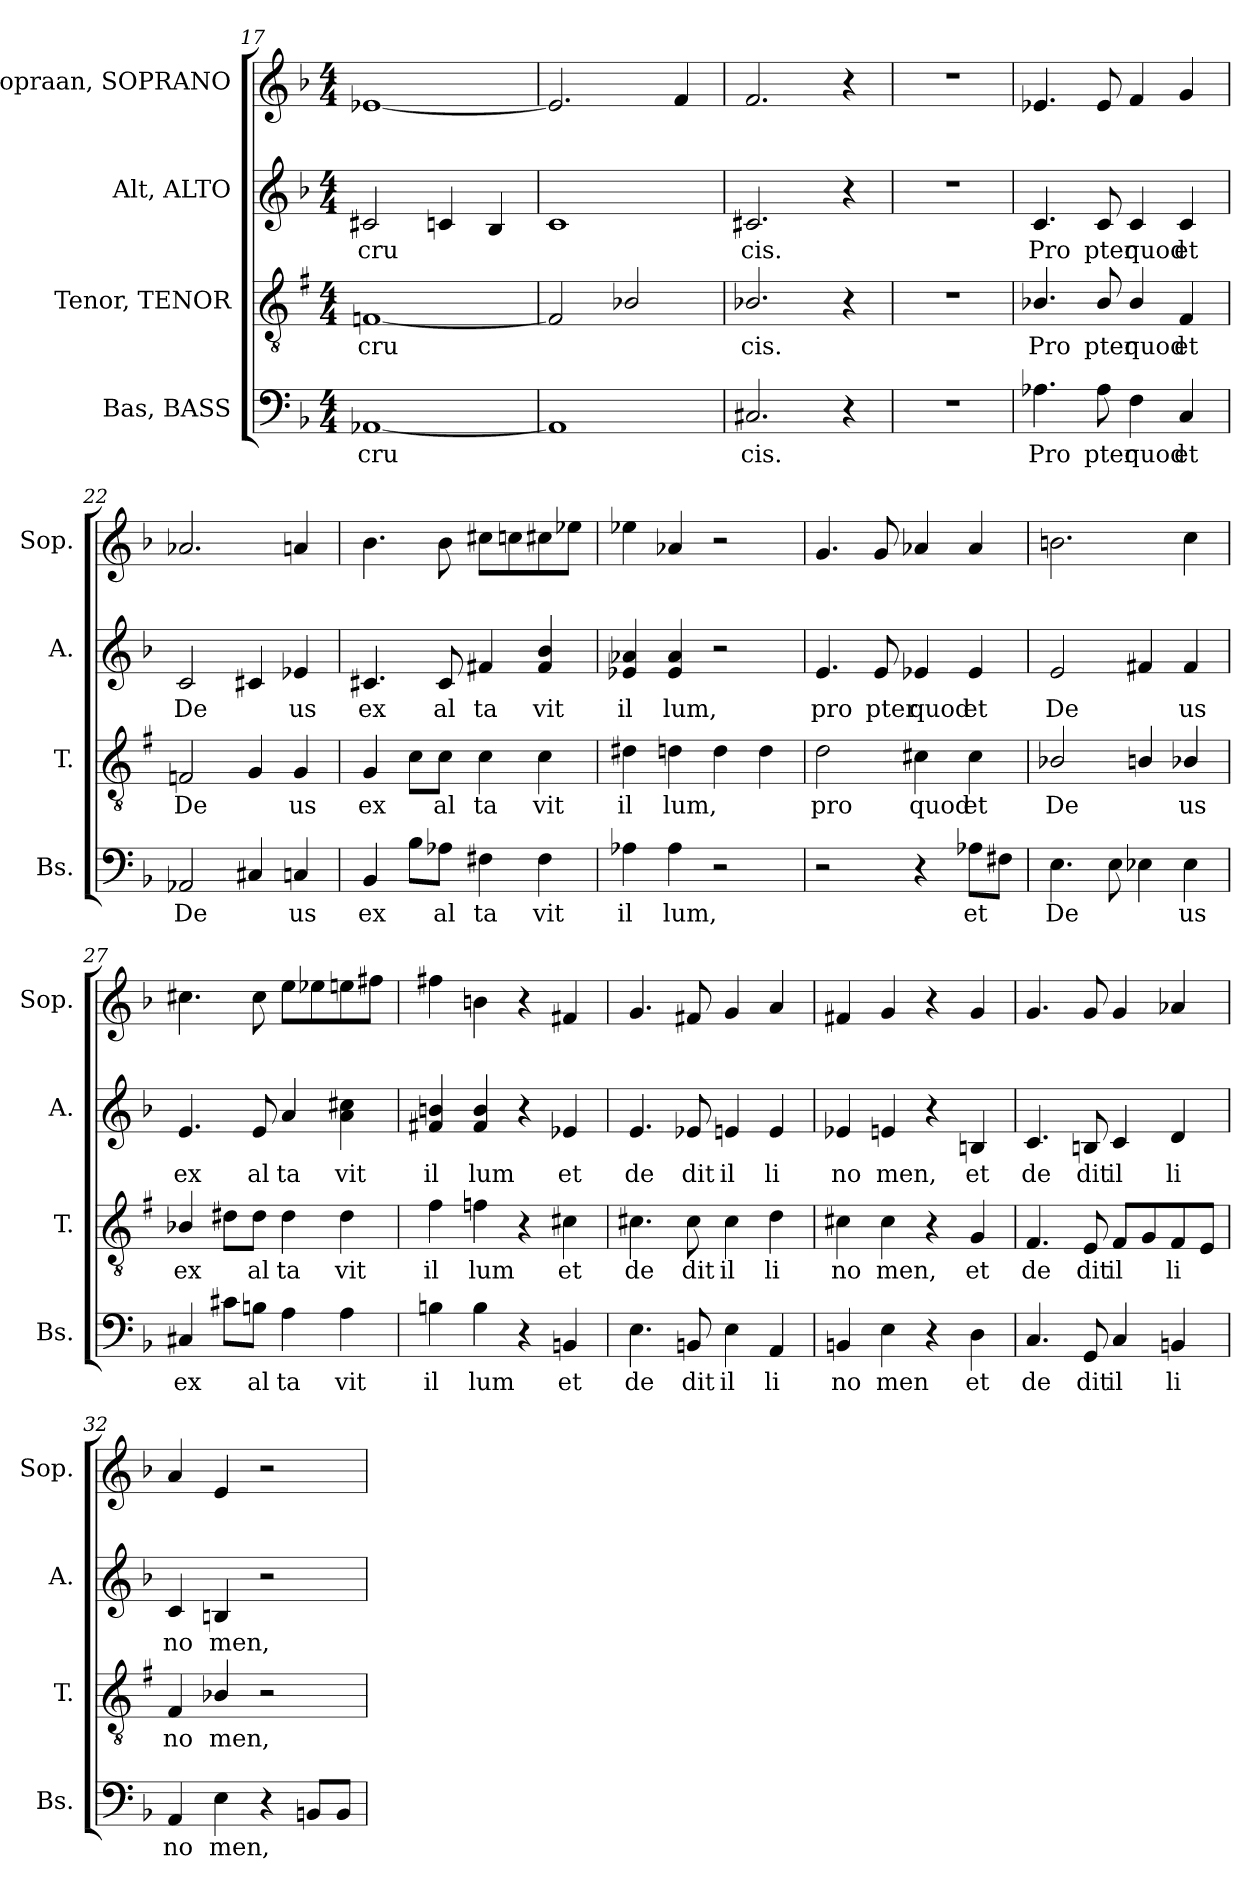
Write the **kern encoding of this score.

**kern	**text	**kern	**text	**kern	**text	**kern
*part4	*part4	*part3	*part3	*part2	*part2	*part1
*staff4	*staff4	*staff3	*staff3	*staff2	*staff2	*staff1
*I"Bas, BASS	*	*I"Tenor, TENOR	*	*I"Alt, ALTO	*	*I"Sopraan, SOPRANO
*I'Bs.	*	*I'T.	*	*I'A.	*	*I'Sop.
*clefF4	*	*clefGv2	*	*clefG2	*	*clefG2
*	*	*ITrd1c2	*	*	*	*
*k[b-]	*	*k[b-]	*	*k[b-]	*	*k[b-]
*M4/4	*	*M4/4	*	*M4/4	*	*M4/4
=17	=17	=17	=17	=17	=17	=17
!	!LO:LY:b	!	!LO:LY:b	!	!LO:LY:b	!
[1AA-X	cru	[1E-X	cru	2c#X/	cru	[1e-X
.	.	.	.	4cn/	.	.
.	.	.	.	4B-/	.	.
!!LO:LB:g=z
=18	=18	=18	=18	=18	=18	=18
1AA-]	.	2E-/]	.	1c	.	2.e-/]
.	.	2A-X/	.	.	.	.
.	.	.	.	.	.	4f/
=19	=19	=19	=19	=19	=19	=19
!	!LO:LY:b	!	!LO:LY:b	!	!LO:LY:b	!
2.C#X/	cis.	2.A-X/	cis.	2.c#X/	cis.	2.f/
4r	.	4r	.	4r	.	4r
=20	=20	=20	=20	=20	=20	=20
1r	.	1r	.	1r	.	1r
=21	=21	=21	=21	=21	=21	=21
!	!LO:LY:b	!	!LO:LY:b	!	!LO:LY:b	!
4.A-X\	Pro	4.A-X/	Pro	4.c/	Pro	4.e-X/
!	!LO:LY:b	!	!LO:LY:b	!	!LO:LY:b	!
8A-\	pter	8A-/	pter	8c/	pter	8e-/
!	!LO:LY:b	!	!LO:LY:b	!	!LO:LY:b	!
4F\	quod	4A-/	quod	4c/	quod	4f/
!	!LO:LY:b	!	!LO:LY:b	!	!LO:LY:b	!
4C/	et	4E/	et	4c/	et	4g/
=22	=22	=22	=22	=22	=22	=22
!	!LO:LY:b	!	!LO:LY:b	!	!LO:LY:b	!
2AA-X/	De	2E-X/	De	2c/	De	2.a-X/
4C#X/	.	4F/	.	4c#X/	.	.
!	!LO:LY:b	!	!LO:LY:b	!	!LO:LY:b	!
4Cn/	us	4F/	us	4e-X/	us	4an/
=23	=23	=23	=23	=23	=23	=23
!	!LO:LY:b	!	!LO:LY:b	!	!LO:LY:b	!
4BB-/	ex	4F/	ex	4.c#X/	ex	4.b-\
8B-\L	.	8B-\L	.	.	.	.
!	!LO:LY:b	!	!LO:LY:b	!	!LO:LY:b	!
8A-X\J	al	8B-\J	al	8c#/	al	8b-\
!	!LO:LY:b	!	!LO:LY:b	!	!LO:LY:b	!
4F#X\	ta	4B-\	ta	4f#X/	ta	8cc#X\L
.	.	.	.	.	.	8ccn\
!	!LO:LY:b	!	!LO:LY:b	!	!LO:LY:b	!
4F#\	vit	4B-\	vit	4f#/ 4b-/	vit	8cc#X\
.	.	.	.	.	.	8ee-X\J
!!LO:PB:g=z
=24	=24	=24	=24	=24	=24	=24
!	!LO:LY:b	!	!LO:LY:b	!	!LO:LY:b	!
4A-X\	il	4c#X\	il	4e-X/ 4a-X/	il	4ee-X\
!	!LO:LY:b	!	!LO:LY:b	!	!LO:LY:b	!
4A-\	lum,	4cn\	lum,	4e-/ 4a-/	lum,	4a-X/
2r	.	4c\	.	2r	.	2r
.	.	4c\	.	.	.	.
=25	=25	=25	=25	=25	=25	=25
!	!	!	!LO:LY:b	!	!LO:LY:b	!
2r	.	2c\	pro	4.e/	pro	4.g/
!	!	!	!	!	!LO:LY:b	!
.	.	.	.	8e/	pter	8g/
!	!	!	!LO:LY:b	!	!LO:LY:b	!
4r	.	4Bn\	quod	4e-X/	quod	4a-X/
!	!LO:LY:b	!	!LO:LY:b	!	!LO:LY:b	!
8A-X\L	et	4B\	et	4e-/	et	4a-/
8F#X\J	.	.	.	.	.	.
=26	=26	=26	=26	=26	=26	=26
!	!LO:LY:b	!	!LO:LY:b	!	!LO:LY:b	!
4.E\	De	2A-X/	De	2e/	De	2.bn\
8E\	.	.	.	.	.	.
4E-X\	.	4An/	.	4f#X/	.	.
!	!LO:LY:b	!	!LO:LY:b	!	!LO:LY:b	!
4E-\	us	4A-X/	us	4f#/	us	4cc\
=27	=27	=27	=27	=27	=27	=27
!	!LO:LY:b	!	!LO:LY:b	!	!LO:LY:b	!
4C#X/	ex	4A-X/	ex	4.e/	ex	4.cc#X\
8c#X\L	.	8c#X\L	.	.	.	.
!	!LO:LY:b	!	!LO:LY:b	!	!LO:LY:b	!
8Bn\J	al	8c#\J	al	8e/	al	8cc#\
!	!LO:LY:b	!	!LO:LY:b	!	!LO:LY:b	!
4A\	ta	4c#\	ta	4a/	ta	8ee\L
.	.	.	.	.	.	8ee-X\
!	!LO:LY:b	!	!LO:LY:b	!	!LO:LY:b	!
4A\	vit	4c#\	vit	4a\ 4cc#X\	vit	8een\
.	.	.	.	.	.	8ff#X\J
!!LO:LB:g=z
=28	=28	=28	=28	=28	=28	=28
!	!LO:LY:b	!	!LO:LY:b	!	!LO:LY:b	!
4Bn\	il	4e\	il	4f#X/ 4bn/	il	4ff#X\
!	!LO:LY:b	!	!LO:LY:b	!	!LO:LY:b	!
4B\	lum	4e-X\	lum	4f#/ 4b/	lum	4bn\
4r	.	4r	.	4r	.	4r
!	!LO:LY:b	!	!LO:LY:b	!	!LO:LY:b	!
4BBn/	et	4Bn\	et	4e-X/	et	4f#X/
=29	=29	=29	=29	=29	=29	=29
!	!LO:LY:b	!	!LO:LY:b	!	!LO:LY:b	!
4.E\	de	4.Bn\	de	4.e/	de	4.g/
!	!LO:LY:b	!	!LO:LY:b	!	!LO:LY:b	!
8BBn/	dit	8B\	dit	8e-X/	dit	8f#X/
!	!LO:LY:b	!	!LO:LY:b	!	!LO:LY:b	!
4E\	il	4B\	il	4en/	il	4g/
!	!LO:LY:b	!	!LO:LY:b	!	!LO:LY:b	!
4AA/	li	4c\	li	4e/	li	4a/
=30	=30	=30	=30	=30	=30	=30
!	!LO:LY:b	!	!LO:LY:b	!	!LO:LY:b	!
4BBn/	no	4Bn\	no	4e-X/	no	4f#X/
!	!LO:LY:b	!	!LO:LY:b	!	!LO:LY:b	!
4E\	men	4B\	men,	4en/	men,	4g/
4r	.	4r	.	4r	.	4r
!	!LO:LY:b	!	!LO:LY:b	!	!LO:LY:b	!
4D\	et	4F/	et	4Bn/	et	4g/
=31	=31	=31	=31	=31	=31	=31
!	!LO:LY:b	!	!LO:LY:b	!	!LO:LY:b	!
4.C/	de	4.E/	de	4.c/	de	4.g/
!	!LO:LY:b	!	!LO:LY:b	!	!LO:LY:b	!
8GG/	dit	8D/	dit	8Bn/	dit	8g/
!	!LO:LY:b	!	!LO:LY:b	!	!LO:LY:b	!
4C/	il	8E/L	il	4c/	il	4g/
.	.	8F/	.	.	.	.
!	!LO:LY:b	!	!LO:LY:b	!	!LO:LY:b	!
4BBn/	li	8E/	li	4d/	li	4a-X/
.	.	8D/J	.	.	.	.
=32	=32	=32	=32	=32	=32	=32
!	!LO:LY:b	!	!LO:LY:b	!	!LO:LY:b	!
4AA/	no	4E/	no	4c/	no	4a/
!	!LO:LY:b	!	!LO:LY:b	!	!LO:LY:b	!
4E\	men,	4A-X/	men,	4Bn/	men,	4e/
4r	.	2r	.	2r	.	2r
8BBn/L	.	.	.	.	.	.
8BB/J	.	.	.	.	.	.
=	=	=	=	=	=	=
*-	*-	*-	*-	*-	*-	*-
